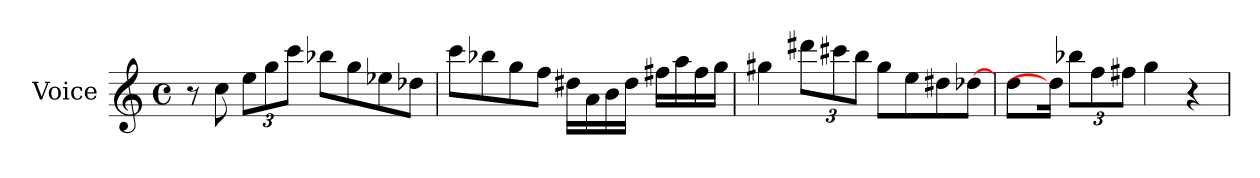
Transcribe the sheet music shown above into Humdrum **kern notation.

**kern
*part1
*staff1
*I"Voice
*I'Voice
*clefG2
*M4/4
*met(c)
=1
8r
8cc\
12ee\L
12gg\
12ccc\J
8bb-X\L
8gg\
8ee-X\
8dd-X\J
=2
8ccc\L
8bb-X\
8gg\
8ff\J
16dd#X\LL
16a\
16b\
16dd#\JJ
16ff#X\LL
16aa\
16ff#\
16gg\JJ
=3
4gg#X\
12ddd#X\L
12ccc#X\
12bb\J
8gg#\L
8ee\
8dd#X\
[8dd-X\J
=4
4dd\
16dd-\J]
12bb-X\L
12ff\
12ff#X\J
4gg\
4r
=
*-
